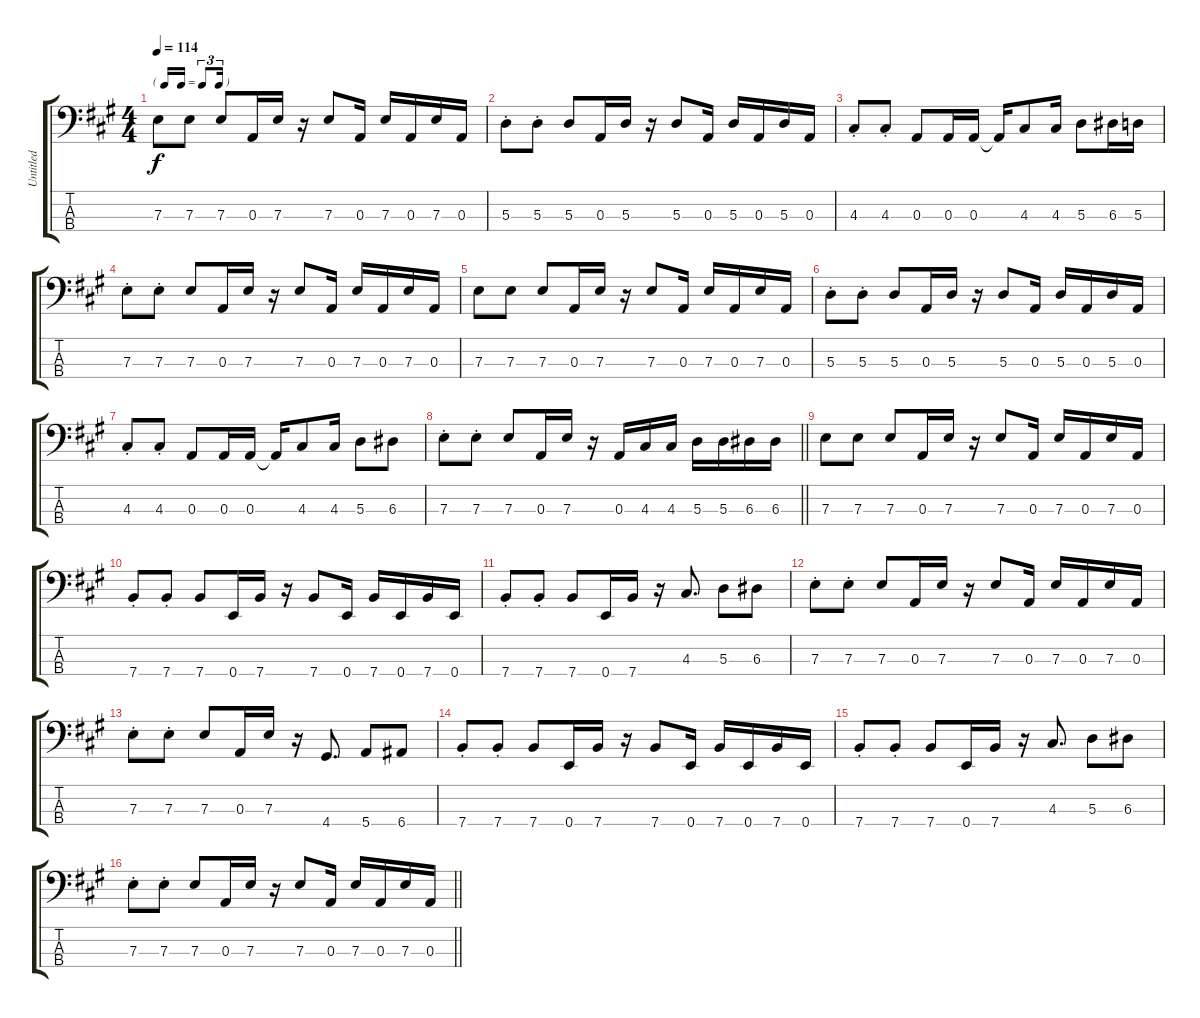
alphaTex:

\track ("Untitled" "Untitled") {instrument electricbassfinger}
\staff {score tabs}
\tuning (G2 D2 A1 E1) {hide}
\ts (4 4)
\tf triplet16th
\tempo 114
\clef f4
\ks a
7.3.8{dy f} 7.3.8 7.3.8 0.3.16 7.3.16 r.16 7.3.8 0.3.16 7.3.16 0.3.16 7.3.16 0.3.16 |
5.3{st}.8 5.3{st}.8 5.3.8 0.3.16 5.3.16 r.16 5.3.8 0.3.16 5.3.16 0.3.16 5.3.16 0.3.16 |
4.3{st}.8 4.3{st}.8 0.3.8 0.3.16 0.3.16 0.3{t}.16 4.3.8 4.3.16 5.3.8 6.3.16 5.3.16 |
7.3{st}.8 7.3{st}.8 7.3.8 0.3.16 7.3.16 r.16 7.3.8 0.3.16 7.3.16 0.3.16 7.3.16 0.3.16 |
7.3.8 7.3.8 7.3.8 0.3.16 7.3.16 r.16 7.3.8 0.3.16 7.3.16 0.3.16 7.3.16 0.3.16 |
5.3{st}.8 5.3{st}.8 5.3.8 0.3.16 5.3.16 r.16 5.3.8 0.3.16 5.3.16 0.3.16 5.3.16 0.3.16 |
4.3{st}.8 4.3{st}.8 0.3.8 0.3.16 0.3.16 0.3{t}.16 4.3.8 4.3.16 5.3.8 6.3.8 |
\barLineRight lightlight
7.3{st}.8 7.3{st}.8 7.3.8 0.3.16 7.3.16 r.16 0.3.16 4.3.16 4.3.16 5.3.16 5.3.16 6.3.16 6.3.16 |
7.3.8 7.3.8 7.3.8 0.3.16 7.3.16 r.16 7.3.8 0.3.16 7.3.16 0.3.16 7.3.16 0.3.16 |
7.4{st}.8 7.4{st}.8 7.4.8 0.4.16 7.4.16 r.16 7.4.8 0.4.16 7.4.16 0.4.16 7.4.16 0.4.16 |
7.4{st}.8 7.4{st}.8 7.4.8 0.4.16 7.4.16 r.16 4.3.8{d} 5.3.8 6.3.8 |
7.3{st}.8 7.3{st}.8 7.3.8 0.3.16 7.3.16 r.16 7.3.8 0.3.16 7.3.16 0.3.16 7.3.16 0.3.16 |
7.3{st}.8 7.3{st}.8 7.3.8 0.3.16 7.3.16 r.16 4.4.8{d} 5.4.8 6.4.8 |
7.4{st}.8 7.4{st}.8 7.4.8 0.4.16 7.4.16 r.16 7.4.8 0.4.16 7.4.16 0.4.16 7.4.16 0.4.16 |
7.4{st}.8 7.4{st}.8 7.4.8 0.4.16 7.4.16 r.16 4.3.8{d} 5.3.8 6.3.8 |
\barLineRight lightlight
7.3{st}.8 7.3{st}.8 7.3.8 0.3.16 7.3.16 r.16 7.3.8 0.3.16 7.3.16 0.3.16 7.3.16 0.3.16
